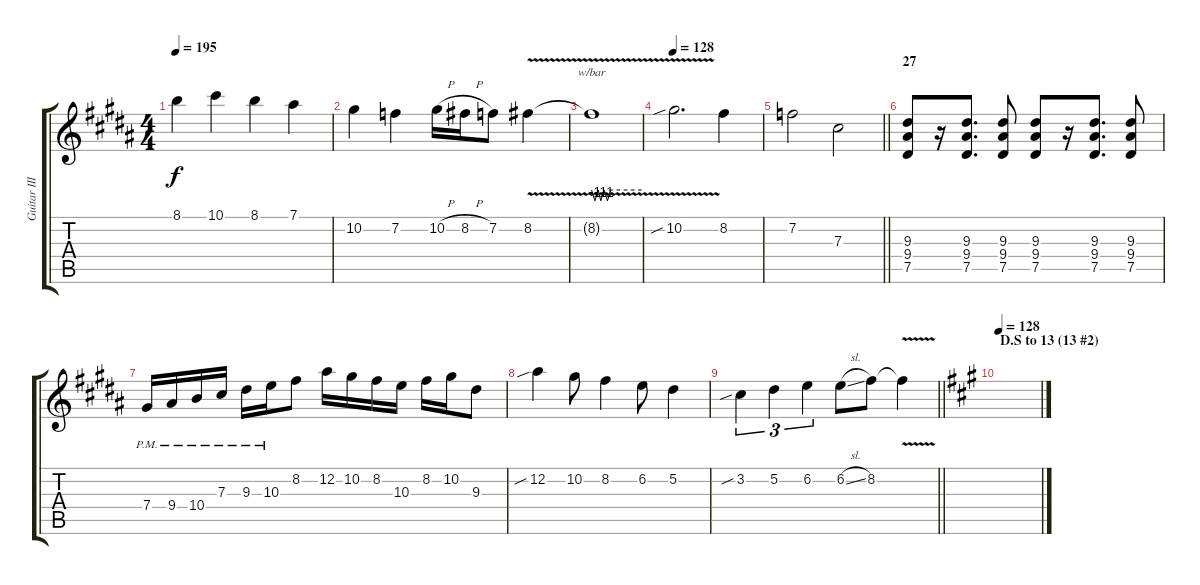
\track ("Guitar III" "Guitar III") {instrument overdrivenguitar}
\staff {score tabs}
\tuning (Eb4 Bb3 Gb3 Db3 Ab2 Db2) {hide}
\ts (4 4)
\tempo 195
\clef g2
\ks g#minor
8.1.4{dy f} 10.1.4 8.1.4 7.1.4 |
10.2.4 7.2.4 10.2{h}.16 8.2{h}.16 7.2.8 8.2{v}.4 |
8.2{t}.1{tbe (custom default 0 0 4 -4 8 0 11 -4 15 0 19 -4 23 0 60 0)} |
\tempo 128
10.2{v sib}.2{d} 8.2.4 |
\barLineRight lightlight
7.2.2 7.3.2 |
\section ("" "27")
(9.3 9.4 7.5).8{volume 13} r.16 (9.3 9.4 7.5).8{d} (9.3 9.4 7.5).8 (9.3 9.4 7.5).8 r.16 (9.3 9.4 7.5).8{d} (9.3 9.4 7.5).8 |
7.4{pm}.16 9.4{pm}.16 10.4{pm}.16 7.3{pm}.16 9.3{pm}.16 10.3{pm}.16 8.2.8 12.2.16 10.2.16 8.2.16 10.3.16 8.2.16 10.2.16 9.3.8 |
12.2{sib}.4 10.2.8 8.2.4 6.2.8 5.2.4 |
\barLineRight lightlight
3.2{sib}.4{tu (3 2)} 5.2.4{tu (3 2)} 6.2.4{tu (3 2)} 6.2{sl}.8 8.2.8 8.2{v t}.4 |
\section ("" "D.S to 13 (13 #2)")
\tempo 128
\ks f#minor
